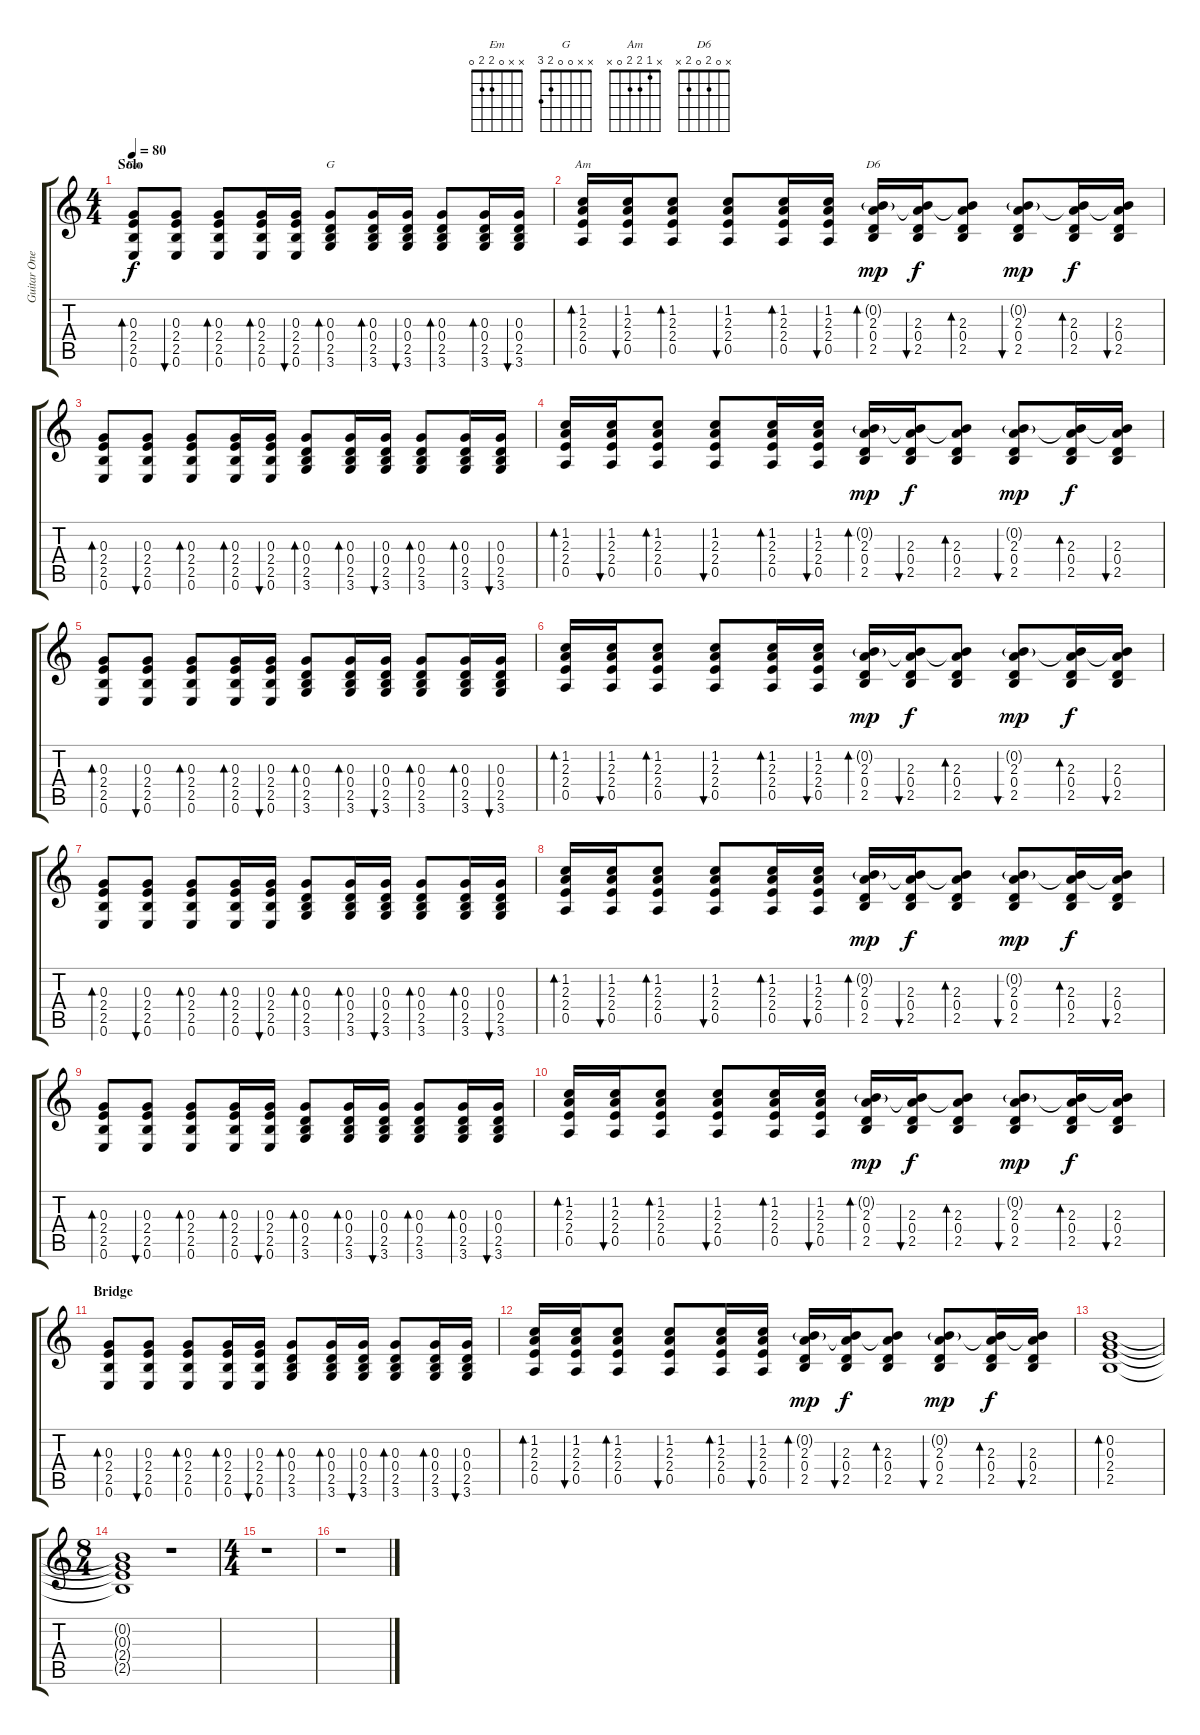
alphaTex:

\track ("Guitar One" "Guitar One") {instrument acousticguitarsteel}
\staff {score tabs}
\tuning (E4 B3 G3 D3 A2 E2) {hide}
\chord ("Em" x x 0 2 2 0)
\chord ("G" x x 0 0 2 3)
\chord ("Am" x 1 2 2 0 x)
\chord ("D6" x 0 2 0 2 x)
\ts (4 4)
\section ("" "Solo")
\tempo 80
\clef g2
\ks c
(0.3 2.4 2.5 0.6).8{bd 120 ch "Em" dy f} (0.3 2.4 2.5 0.6).8{bu 120} (0.3 2.4 2.5 0.6).8{bd 120} (0.3 2.4 2.5 0.6).16{bd 60} (0.3 2.4 2.5 0.6).16{bu 60} (0.3 0.4 2.5 3.6).8{bd 60 ch "G"} (0.3 0.4 2.5 3.6).16{bd 30} (0.3 0.4 2.5 3.6).16{bu 30} (0.3 0.4 2.5 3.6).8{bd 60} (0.3 0.4 2.5 3.6).16{bd 60} (0.3 0.4 2.5 3.6).16{bu 60} |
(1.2 2.3 2.4 0.5).16{bd 60 ch "Am"} (1.2 2.3 2.4 0.5).16{bu 60} (1.2 2.3 2.4 0.5).8{bd 60} (1.2 2.3 2.4 0.5).8{bu 60} (1.2 2.3 2.4 0.5).16{bd 60} (1.2 2.3 2.4 0.5).16{bu 60} (0.2{g} 2.3 0.4 2.5).16{bd 60 ch "D6" dy mp} (0.2{t} 2.3 0.4 2.5).16{bu 60 dy f} (0.2{t} 2.3 0.4 2.5).8{bd 120} (0.2{g} 2.3 0.4 2.5).8{bu 120 dy mp} (0.2{t} 2.3 0.4 2.5).16{bd 120 dy f} (0.2{t} 2.3 0.4 2.5).16{bu 60} |
(0.3 2.4 2.5 0.6).8{bd 120} (0.3 2.4 2.5 0.6).8{bu 120} (0.3 2.4 2.5 0.6).8{bd 120} (0.3 2.4 2.5 0.6).16{bd 60} (0.3 2.4 2.5 0.6).16{bu 60} (0.3 0.4 2.5 3.6).8{bd 60} (0.3 0.4 2.5 3.6).16{bd 30} (0.3 0.4 2.5 3.6).16{bu 30} (0.3 0.4 2.5 3.6).8{bd 60} (0.3 0.4 2.5 3.6).16{bd 60} (0.3 0.4 2.5 3.6).16{bu 60} |
(1.2 2.3 2.4 0.5).16{bd 60} (1.2 2.3 2.4 0.5).16{bu 60} (1.2 2.3 2.4 0.5).8{bd 60} (1.2 2.3 2.4 0.5).8{bu 60} (1.2 2.3 2.4 0.5).16{bd 60} (1.2 2.3 2.4 0.5).16{bu 60} (0.2{g} 2.3 0.4 2.5).16{bd 60 dy mp} (0.2{t} 2.3 0.4 2.5).16{bu 60 dy f} (0.2{t} 2.3 0.4 2.5).8{bd 120} (0.2{g} 2.3 0.4 2.5).8{bu 120 dy mp} (0.2{t} 2.3 0.4 2.5).16{bd 120 dy f} (0.2{t} 2.3 0.4 2.5).16{bu 60} |
(0.3 2.4 2.5 0.6).8{bd 120} (0.3 2.4 2.5 0.6).8{bu 120} (0.3 2.4 2.5 0.6).8{bd 120} (0.3 2.4 2.5 0.6).16{bd 60} (0.3 2.4 2.5 0.6).16{bu 60} (0.3 0.4 2.5 3.6).8{bd 60} (0.3 0.4 2.5 3.6).16{bd 30} (0.3 0.4 2.5 3.6).16{bu 30} (0.3 0.4 2.5 3.6).8{bd 60} (0.3 0.4 2.5 3.6).16{bd 60} (0.3 0.4 2.5 3.6).16{bu 60} |
(1.2 2.3 2.4 0.5).16{bd 60} (1.2 2.3 2.4 0.5).16{bu 60} (1.2 2.3 2.4 0.5).8{bd 60} (1.2 2.3 2.4 0.5).8{bu 60} (1.2 2.3 2.4 0.5).16{bd 60} (1.2 2.3 2.4 0.5).16{bu 60} (0.2{g} 2.3 0.4 2.5).16{bd 60 dy mp} (0.2{t} 2.3 0.4 2.5).16{bu 60 dy f} (0.2{t} 2.3 0.4 2.5).8{bd 120} (0.2{g} 2.3 0.4 2.5).8{bu 120 dy mp} (0.2{t} 2.3 0.4 2.5).16{bd 120 dy f} (0.2{t} 2.3 0.4 2.5).16{bu 60} |
(0.3 2.4 2.5 0.6).8{bd 120} (0.3 2.4 2.5 0.6).8{bu 120} (0.3 2.4 2.5 0.6).8{bd 120} (0.3 2.4 2.5 0.6).16{bd 60} (0.3 2.4 2.5 0.6).16{bu 60} (0.3 0.4 2.5 3.6).8{bd 60} (0.3 0.4 2.5 3.6).16{bd 30} (0.3 0.4 2.5 3.6).16{bu 30} (0.3 0.4 2.5 3.6).8{bd 60} (0.3 0.4 2.5 3.6).16{bd 60} (0.3 0.4 2.5 3.6).16{bu 60} |
(1.2 2.3 2.4 0.5).16{bd 60} (1.2 2.3 2.4 0.5).16{bu 60} (1.2 2.3 2.4 0.5).8{bd 60} (1.2 2.3 2.4 0.5).8{bu 60} (1.2 2.3 2.4 0.5).16{bd 60} (1.2 2.3 2.4 0.5).16{bu 60} (0.2{g} 2.3 0.4 2.5).16{bd 60 dy mp} (0.2{t} 2.3 0.4 2.5).16{bu 60 dy f} (0.2{t} 2.3 0.4 2.5).8{bd 120} (0.2{g} 2.3 0.4 2.5).8{bu 120 dy mp} (0.2{t} 2.3 0.4 2.5).16{bd 120 dy f} (0.2{t} 2.3 0.4 2.5).16{bu 60} |
(0.3 2.4 2.5 0.6).8{bd 120} (0.3 2.4 2.5 0.6).8{bu 120} (0.3 2.4 2.5 0.6).8{bd 120} (0.3 2.4 2.5 0.6).16{bd 60} (0.3 2.4 2.5 0.6).16{bu 60} (0.3 0.4 2.5 3.6).8{bd 60} (0.3 0.4 2.5 3.6).16{bd 30} (0.3 0.4 2.5 3.6).16{bu 30} (0.3 0.4 2.5 3.6).8{bd 60} (0.3 0.4 2.5 3.6).16{bd 60} (0.3 0.4 2.5 3.6).16{bu 60} |
(1.2 2.3 2.4 0.5).16{bd 60} (1.2 2.3 2.4 0.5).16{bu 60} (1.2 2.3 2.4 0.5).8{bd 60} (1.2 2.3 2.4 0.5).8{bu 60} (1.2 2.3 2.4 0.5).16{bd 60} (1.2 2.3 2.4 0.5).16{bu 60} (0.2{g} 2.3 0.4 2.5).16{bd 60 dy mp} (0.2{t} 2.3 0.4 2.5).16{bu 60 dy f} (0.2{t} 2.3 0.4 2.5).8{bd 120} (0.2{g} 2.3 0.4 2.5).8{bu 120 dy mp} (0.2{t} 2.3 0.4 2.5).16{bd 120 dy f} (0.2{t} 2.3 0.4 2.5).16{bu 60} |
\section ("" "Bridge")
(0.3 2.4 2.5 0.6).8{bd 120} (0.3 2.4 2.5 0.6).8{bu 120} (0.3 2.4 2.5 0.6).8{bd 120} (0.3 2.4 2.5 0.6).16{bd 60} (0.3 2.4 2.5 0.6).16{bu 60} (0.3 0.4 2.5 3.6).8{bd 60} (0.3 0.4 2.5 3.6).16{bd 30} (0.3 0.4 2.5 3.6).16{bu 30} (0.3 0.4 2.5 3.6).8{bd 60} (0.3 0.4 2.5 3.6).16{bd 60} (0.3 0.4 2.5 3.6).16{bu 60} |
(1.2 2.3 2.4 0.5).16{bd 60} (1.2 2.3 2.4 0.5).16{bu 60} (1.2 2.3 2.4 0.5).8{bd 60} (1.2 2.3 2.4 0.5).8{bu 60} (1.2 2.3 2.4 0.5).16{bd 60} (1.2 2.3 2.4 0.5).16{bu 60} (0.2{g} 2.3 0.4 2.5).16{bd 60 dy mp} (0.2{t} 2.3 0.4 2.5).16{bu 60 dy f} (0.2{t} 2.3 0.4 2.5).8{bd 120} (0.2{g} 2.3 0.4 2.5).8{bu 120 dy mp} (0.2{t} 2.3 0.4 2.5).16{bd 120 dy f} (0.2{t} 2.3 0.4 2.5).16{bu 60} |
(0.2 0.3 2.4 2.5).1{bd 120} |
\ts (8 4)
(0.2{t} 0.3{t} 2.4{t} 2.5{t}).1 r.1 |
\ts (4 4)
r.1 |
r.1
